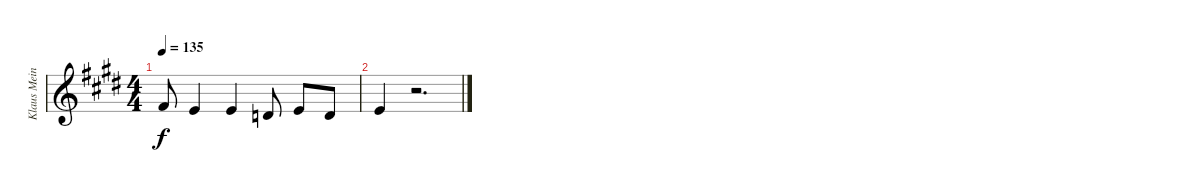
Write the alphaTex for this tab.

\track ("Klaus Meine Vocals" "Klaus Mein") {instrument lead2sawtooth}
\staff {score}
\tuning (E4 B3 G3 D3 A2 E2) {hide}
\ts (4 4)
\tempo 135
\clef g2
\ks e
11.3{t}.8{dy f} 14.4.4 14.4.4 12.4.8 14.4.8 12.4.8 |
14.4.4 r.2{d}
